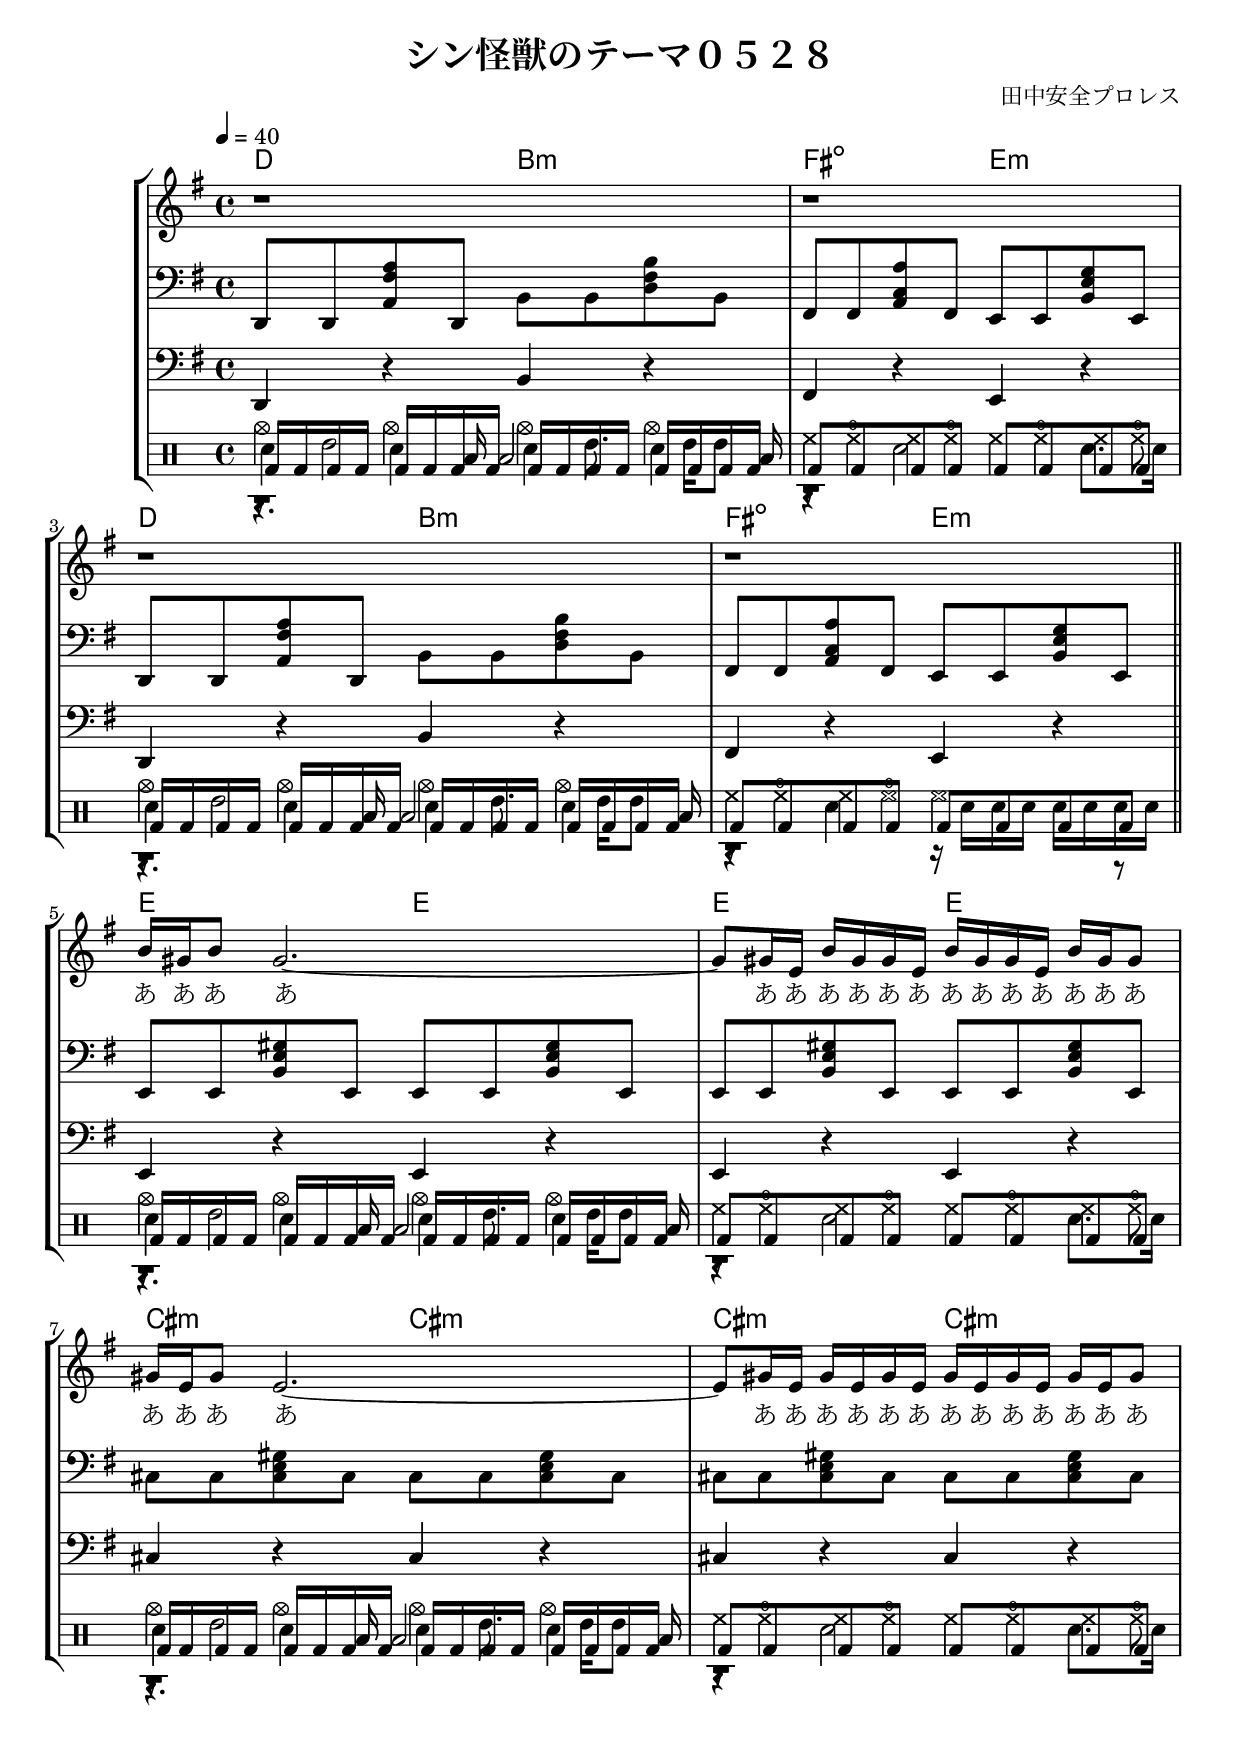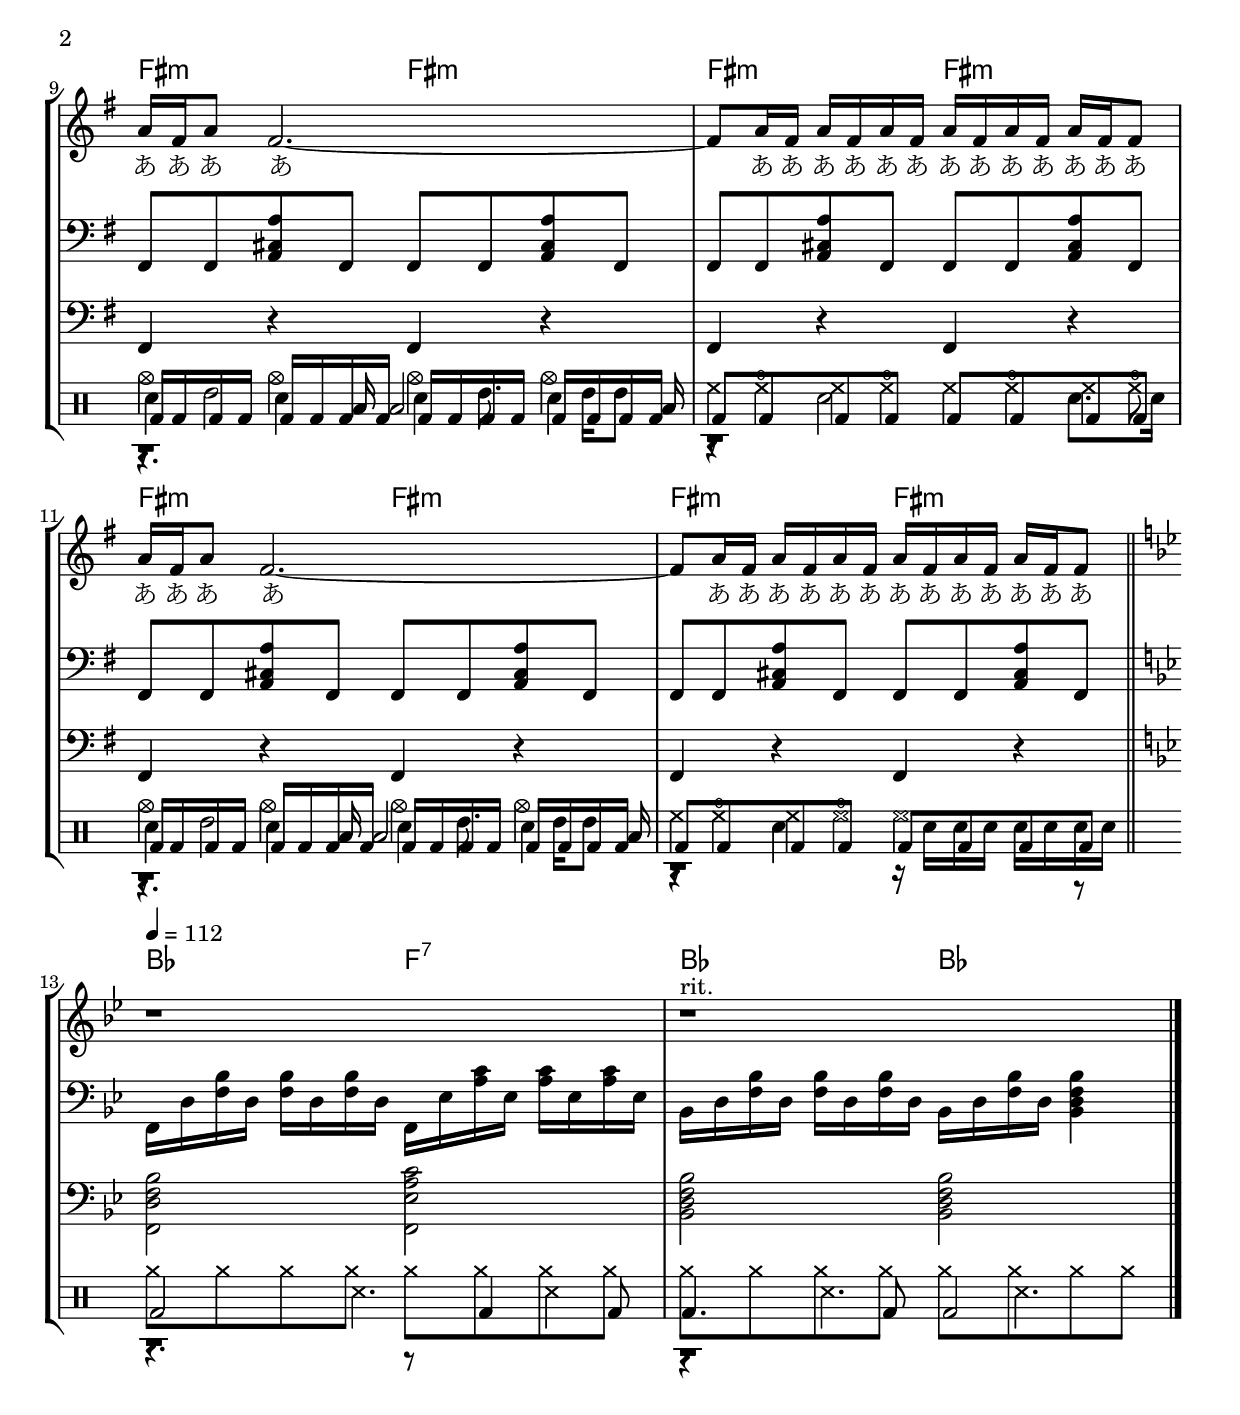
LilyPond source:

\version "2.12.1"

\header {
	title = \markup {シン怪獣のテーマ０５２８}
	composer = \markup \center-column {田中安全プロレス}
}

harmony = \chordmode {
	d2 b:m fis:dim e:m d b:m fis:dim e:m 

	e e e e cis:m cis:m cis:m cis:m fis:m fis:m fis:m fis:m fis:m fis:m fis:m fis:m 

	bes f:7 bes bes 
}

melody = {
	\key g \major
	\tempo 4 = 40
	r1 | r1 | r1 | r1   
	\set Staff.midiInstrument = #"Violin"
	 b'16  gis'16  b'8  gis'2.~ 
	gis'8  gis'16  e'16  b'16  gis'16  gis'16  e'16  b'16  gis'16  gis'16  e'16  b'16  gis'16  gis'8 
	gis'16  e'16  gis'8  e'2.~ 
	e'8  gis'16  e'16  gis'16  e'16  gis'16  e'16  gis'16  e'16  gis'16  e'16  gis'16  e'16  gis'8 
	a'16  fis'16  a'8  fis'2.~ 
	fis'8  a'16  fis'16  a'16  fis'16  a'16  fis'16  a'16  fis'16  a'16  fis'16  a'16  fis'16  fis'8 
	a'16  fis'16  a'8  fis'2.~ 
	fis'8  a'16  fis'16  a'16  fis'16  a'16  fis'16  a'16  fis'16  a'16  fis'16  a'16  fis'16  fis'8
	\key bes \major
	\tempo 4 = 112
	r1 | r1^"rit." \bar "|."
}

words = \lyricmode {
	
	あ  あ  あ  あ  あ  あ  あ  あ  あ  あ  あ  あ  あ  あ  あ  あ  あ  あ  あ  あ  あ  あ  あ  あ  あ  あ  あ  あ  あ  あ  あ  あ  あ  あ  あ  あ  あ  あ  あ  あ  あ  あ  あ  あ  あ  あ  あ  あ  あ  あ  あ  あ  あ  あ  あ  あ  あ  あ  あ  あ  あ  あ  あ  あ  あ  あ  あ  あ  
	
}

tempochange = {
	\tempo 4 = 40
	r1 | r1 | r1 | r1 \bar "||"
	\tempo 4 = 40
	r1 | r1 | r1 | r1 | r1 | r1 | r1 | r1 \bar "||"
	\tempo 4 = 112
	r1 | \tempo 4 = 84 r2 \tempo 4 = 74 r2 \bar "|."
}

mainacc = {
	\clef bass
	\set Staff.midiInstrument = #"FX 1 (rain)"
	\key g \major
	\tempo 4 = 40
	d,8 d,8 <a, fis a>8 d,8
	b,8 b,8 <d fis b>8 b,8
	fis,8 fis,8 <a, c a>8 fis,8
	e,8 e,8 <b, e g>8 e,8
	d,8 d,8 <a, fis a>8 d,8
	b,8 b,8 <d fis b>8 b,8
	fis,8 fis,8 <a, c a>8 fis,8
	e,8 e,8 <b, e g>8 e,8
	\bar "||"

	\set Staff.midiInstrument = #"FX 7 (echoes)"
	e,8 e,8 <b, e gis>8 e,8
	e,8 e,8 <b, e gis>8 e,8
	e,8 e,8 <b, e gis>8 e,8
	e,8 e,8 <b, e gis>8 e,8
	cis8 cis8 <cis e gis>8 cis8
	cis8 cis8 <cis e gis>8 cis8
	cis8 cis8 <cis e gis>8 cis8
	cis8 cis8 <cis e gis>8 cis8
	fis,8 fis,8 <a, cis a>8 fis,8
	fis,8 fis,8 <a, cis a>8 fis,8
	fis,8 fis,8 <a, cis a>8 fis,8
	fis,8 fis,8 <a, cis a>8 fis,8
	fis,8 fis,8 <a, cis a>8 fis,8
	fis,8 fis,8 <a, cis a>8 fis,8
	fis,8 fis,8 <a, cis a>8 fis,8
	fis,8 fis,8 <a, cis a>8 fis,8
	\bar "||"

	\set Staff.midiInstrument = #"Cello"
	\key bes \major
	\tempo 4 = 112
	f,16 d <f bes> d <f bes> d <f bes> d
	f,16 es <a c'> es <a c'> es <a c'> es
	bes,16 d <f bes> d <f bes> d <f bes> d
	bes,16 d <f bes> d <bes, d f bes>4
	\bar "|."
}

subacc = {
	\clef bass
	\set Staff.midiInstrument = #"Synth Bass 1"
	\key g \major
	\tempo 4 = 40
	d,4 r4
	b,4 r4
	fis,4 r4
	e,4 r4
	d,4 r4
	b,4 r4
	fis,4 r4
	e,4 r4
	\bar "||"

	\set Staff.midiInstrument = #"Agogo"
	e,4 r4
	e,4 r4
	e,4 r4
	e,4 r4
	cis4 r4
	cis4 r4
	cis4 r4
	cis4 r4
	fis,4 r4
	fis,4 r4
	fis,4 r4
	fis,4 r4
	fis,4 r4
	fis,4 r4
	fis,4 r4
	fis,4 r4
	\bar "||"

	\set Staff.midiInstrument = #"Clav"
	\key bes \major
	\tempo 4 = 112
	<f, d f bes>2
	<f, es a c'>2
	<bes, d f bes>2
	<bes, d f bes>2
	\bar "|."
}

percA = {
	\drummode {
	r1  |hh4 hh4 hh4 hh4  |r1  |hh4 hh4 hh2  \bar "||"
	r1  |hh4 hh4 hh4 hh4  |r1  |hh4 hh4 hh4 hh4  |r1  |hh4 hh4 hh4 hh4  |r1  |hh4 hh4 hh2  \bar "||"
	bd2 r8 bd4 bd8  |bd4. bd8 bd2  \bar "|."
	}
}

percB = {
	\drummode {
	sn4 sn4 sn4 sn4  |r4 sn2 sn8. sn16  |sn4 sn4 sn4 sn4  |r4 sn4 r16 sn16 sn16 sn16 sn16 sn16 sn16 sn16  \bar "||"
	sn4 sn4 sn4 sn4  |r4 sn2 sn8. sn16  |sn4 sn4 sn4 sn4  |r4 sn2 sn8. sn16  |sn4 sn4 sn4 sn4  |r4 sn2 sn8. sn16  |sn4 sn4 sn4 sn4  |r4 sn4 r16 sn16 sn16 sn16 sn16 sn16 sn16 sn16  \bar "||"
	r4. ss4. ss4  |r4 ss4. ss4.  \bar "|."
	}
}

percC = {
	\drummode {
	bd16 bd16 bd16 bd16 bd16 bd16 bd16 bd16 bd16 bd16 bd16 bd16 bd16 bd16 bd16 bd16  |bd8 bd8 bd8 bd8 bd8 bd8 bd8 bd8  |bd16 bd16 bd16 bd16 bd16 bd16 bd16 bd16 bd16 bd16 bd16 bd16 bd16 bd16 bd16 bd16  |bd8 bd8 bd8 bd8 bd8 bd8 bd8 bd8  \bar "||"
	bd16 bd16 bd16 bd16 bd16 bd16 bd16 bd16 bd16 bd16 bd16 bd16 bd16 bd16 bd16 bd16  |bd8 bd8 bd8 bd8 bd8 bd8 bd8 bd8  |bd16 bd16 bd16 bd16 bd16 bd16 bd16 bd16 bd16 bd16 bd16 bd16 bd16 bd16 bd16 bd16  |bd8 bd8 bd8 bd8 bd8 bd8 bd8 bd8  |bd16 bd16 bd16 bd16 bd16 bd16 bd16 bd16 bd16 bd16 bd16 bd16 bd16 bd16 bd16 bd16  |bd8 bd8 bd8 bd8 bd8 bd8 bd8 bd8  |bd16 bd16 bd16 bd16 bd16 bd16 bd16 bd16 bd16 bd16 bd16 bd16 bd16 bd16 bd16 bd16  |bd8 bd8 bd8 bd8 bd8 bd8 bd8 bd8  \bar "||"
	cymr8 cymr8 cymr8 cymr8 cymr8 cymr8 cymr8 cymr8  |cymr8 cymr8 cymr8 cymr8 cymr8 cymr8 cymr8 cymr8  \bar "|."
	}
}

percD = {
	\drummode {
	r1  |r8 hho4 hho4 hho4 hho8  |r1  |r8 hho4 hho2 r8  \bar "||"
	r1  |r8 hho4 hho4 hho4 hho8  |r1  |r8 hho4 hho4 hho4 hho8  |r1  |r8 hho4 hho4 hho4 hho8  |r1  |r8 hho4 hho2 r8  \bar "||"
	r1 |r1 \bar "|."
	}
}

percE = {
	\drummode {
	cymc4 cymc4 cymc4 cymc4  |r1 |cymc4 cymc4 cymc4 cymc4  |r1 \bar "||"
	cymc4 cymc4 cymc4 cymc4  |r1 |cymc4 cymc4 cymc4 cymc4  |r1 |cymc4 cymc4 cymc4 cymc4  |r1 |cymc4 cymc4 cymc4 cymc4  |r1 \bar "||"
	r1 |r1 \bar "|."
	}
}

percF = {
	\drummode {
	r8 tommh2 tommh8. tommh16 tommh8  |r1 |r8 tommh2 tommh8. tommh16 tommh8  |r1 \bar "||"
	r8 tommh2 tommh8. tommh16 tommh8  |r1 |r8 tommh2 tommh8. tommh16 tommh8  |r1 |r8 tommh2 tommh8. tommh16 tommh8  |r1 |r8 tommh2 tommh8. tommh16 tommh8  |r1 \bar "||"
	r1 | r1 \bar "|."
	}
}

percG = {
	\drummode {
	r4. toml16 toml2 toml16  |r1 |r4. toml16 toml2 toml16  |r1 \bar "||"
	r4. toml16 toml2 toml16  |r1 |r4. toml16 toml2 toml16  |r1 |r4. toml16 toml2 toml16  |r1 |r4. toml16 toml2 toml16  |r1 \bar "||"
	r1 | r1 \bar "|."
	}
}

\score {
	<<
		\new StaffGroup <<
			\new ChordNames {\harmony}
			\new Voice = "melody" {\melody}
			\new Lyrics \lyricsto "melody" \words
			\new Staff = "mainacc" {\mainacc}
			\new Staff = "subacc" {\subacc}
			\new DrumStaff <<
				\new DrumVoice {\percA}
				\new DrumVoice {\percB}
				\new DrumVoice {\percC}
				\new DrumVoice {\percD}
				\new DrumVoice {\percE}
				\new DrumVoice {\percF}
				\new DrumVoice {\percG}
			>>
		>>
	>>
	\layout { }
}
